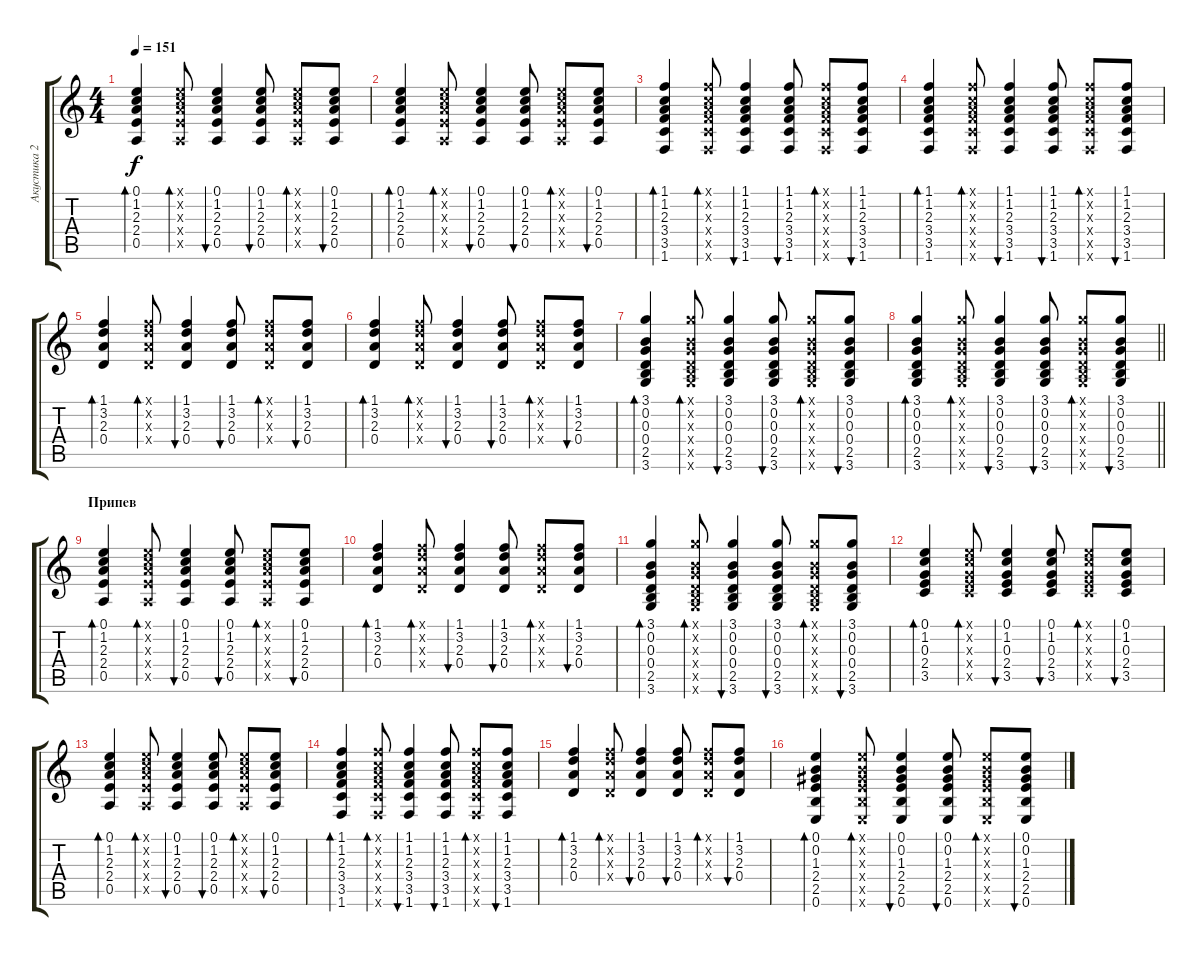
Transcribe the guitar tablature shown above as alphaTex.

\track ("Акустика 2" "Акустика 2") {instrument acousticguitarsteel}
\staff {score tabs}
\tuning (E4 B3 G3 D3 A2 E2) {hide}
\ts (4 4)
\tempo 151
\clef g2
\ks c
(0.1 1.2 2.3 2.4 0.5).4{bd 60 dy f} (0.1{x} 1.2{x} 2.3{x} 2.4{x} 0.5{x}).8{bd 60} (0.1 1.2 2.3 2.4 0.5).4{bu 60} (0.1 1.2 2.3 2.4 0.5).8{bu 60} (0.1{x} 1.2{x} 2.3{x} 2.4{x} 0.5{x}).8{bd 60} (0.1 1.2 2.3 2.4 0.5).8{bu 60} |
(0.1 1.2 2.3 2.4 0.5).4{bd 60} (0.1{x} 1.2{x} 2.3{x} 2.4{x} 0.5{x}).8{bd 60} (0.1 1.2 2.3 2.4 0.5).4{bu 60} (0.1 1.2 2.3 2.4 0.5).8{bu 60} (0.1{x} 1.2{x} 2.3{x} 2.4{x} 0.5{x}).8{bd 60} (0.1 1.2 2.3 2.4 0.5).8{bu 60} |
(1.1 1.2 2.3 3.4 3.5 1.6).4{bd 60} (1.1{x} 1.2{x} 2.3{x} 3.4{x} 3.5{x} 1.6{x}).8{bd 60} (1.1 1.2 2.3 3.4 3.5 1.6).4{bu 60} (1.1 1.2 2.3 3.4 3.5 1.6).8{bu 60} (1.1{x} 1.2{x} 2.3{x} 3.4{x} 3.5{x} 1.6{x}).8{bd 60} (1.1 1.2 2.3 3.4 3.5 1.6).8{bu 60} |
(1.1 1.2 2.3 3.4 3.5 1.6).4{bd 60} (1.1{x} 1.2{x} 2.3{x} 3.4{x} 3.5{x} 1.6{x}).8{bd 60} (1.1 1.2 2.3 3.4 3.5 1.6).4{bu 60} (1.1 1.2 2.3 3.4 3.5 1.6).8{bu 60} (1.1{x} 1.2{x} 2.3{x} 3.4{x} 3.5{x} 1.6{x}).8{bd 60} (1.1 1.2 2.3 3.4 3.5 1.6).8{bu 60} |
(1.1 3.2 2.3 0.4).4{bd 60} (1.1{x} 3.2{x} 2.3{x} 0.4{x}).8{bd 60} (1.1 3.2 2.3 0.4).4{bu 60} (1.1 3.2 2.3 0.4).8{bu 60} (1.1{x} 3.2{x} 2.3{x} 0.4{x}).8{bd 60} (1.1 3.2 2.3 0.4).8{bu 60} |
(1.1 3.2 2.3 0.4).4{bd 60} (1.1{x} 3.2{x} 2.3{x} 0.4{x}).8{bd 60} (1.1 3.2 2.3 0.4).4{bu 60} (1.1 3.2 2.3 0.4).8{bu 60} (1.1{x} 3.2{x} 2.3{x} 0.4{x}).8{bd 60} (1.1 3.2 2.3 0.4).8{bu 60} |
(3.1 0.2 0.3 0.4 2.5 3.6).4{bd 60} (3.1{x} 0.2{x} 0.3{x} 0.4{x} 2.5{x} 3.6{x}).8{bd 60} (3.1 0.2 0.3 0.4 2.5 3.6).4{bu 60} (3.1 0.2 0.3 0.4 2.5 3.6).8{bu 60} (3.1{x} 0.2{x} 0.3{x} 0.4{x} 2.5{x} 3.6{x}).8{bd 60} (3.1 0.2 0.3 0.4 2.5 3.6).8{bu 60} |
\barLineRight lightlight
(3.1 0.2 0.3 0.4 2.5 3.6).4{bd 60} (3.1{x} 0.2{x} 0.3{x} 0.4{x} 2.5{x} 3.6{x}).8{bd 60} (3.1 0.2 0.3 0.4 2.5 3.6).4{bu 60} (3.1 0.2 0.3 0.4 2.5 3.6).8{bu 60} (3.1{x} 0.2{x} 0.3{x} 0.4{x} 2.5{x} 3.6{x}).8{bd 60} (3.1 0.2 0.3 0.4 2.5 3.6).8{bu 60} |
\section ("" "Припев")
(0.1 1.2 2.3 2.4 0.5).4{bd 60} (0.1{x} 1.2{x} 2.3{x} 2.4{x} 0.5{x}).8{bd 60} (0.1 1.2 2.3 2.4 0.5).4{bu 60} (0.1 1.2 2.3 2.4 0.5).8{bu 60} (0.1{x} 1.2{x} 2.3{x} 2.4{x} 0.5{x}).8{bd 60} (0.1 1.2 2.3 2.4 0.5).8{bu 60} |
(1.1 3.2 2.3 0.4).4{bd 60} (1.1{x} 3.2{x} 2.3{x} 0.4{x}).8{bd 60} (1.1 3.2 2.3 0.4).4{bu 60} (1.1 3.2 2.3 0.4).8{bu 60} (1.1{x} 3.2{x} 2.3{x} 0.4{x}).8{bd 60} (1.1 3.2 2.3 0.4).8{bu 60} |
(3.1 0.2 0.3 0.4 2.5 3.6).4{bd 60} (3.1{x} 0.2{x} 0.3{x} 0.4{x} 2.5{x} 3.6{x}).8{bd 60} (3.1 0.2 0.3 0.4 2.5 3.6).4{bu 60} (3.1 0.2 0.3 0.4 2.5 3.6).8{bu 60} (3.1{x} 0.2{x} 0.3{x} 0.4{x} 2.5{x} 3.6{x}).8{bd 60} (3.1 0.2 0.3 0.4 2.5 3.6).8{bu 60} |
(0.1 1.2 0.3 2.4 3.5).4{bd 60} (0.1{x} 1.2{x} 0.3{x} 2.4{x} 3.5{x}).8{bd 60} (0.1 1.2 0.3 2.4 3.5).4{bu 60} (0.1 1.2 0.3 2.4 3.5).8{bu 60} (0.1{x} 1.2{x} 0.3{x} 2.4{x} 3.5{x}).8{bd 60} (0.1 1.2 0.3 2.4 3.5).8{bu 60} |
(0.1 1.2 2.3 2.4 0.5).4{bd 60} (0.1{x} 1.2{x} 2.3{x} 2.4{x} 0.5{x}).8{bd 60} (0.1 1.2 2.3 2.4 0.5).4{bu 60} (0.1 1.2 2.3 2.4 0.5).8{bu 60} (0.1{x} 1.2{x} 2.3{x} 2.4{x} 0.5{x}).8{bd 60} (0.1 1.2 2.3 2.4 0.5).8{bu 60} |
(1.1 1.2 2.3 3.4 3.5 1.6).4{bd 60} (1.1{x} 1.2{x} 2.3{x} 3.4{x} 3.5{x} 1.6{x}).8{bd 60} (1.1 1.2 2.3 3.4 3.5 1.6).4{bu 60} (1.1 1.2 2.3 3.4 3.5 1.6).8{bu 60} (1.1{x} 1.2{x} 2.3{x} 3.4{x} 3.5{x} 1.6{x}).8{bd 60} (1.1 1.2 2.3 3.4 3.5 1.6).8{bu 60} |
(1.1 3.2 2.3 0.4).4{bd 60} (1.1{x} 3.2{x} 2.3{x} 0.4{x}).8{bd 60} (1.1 3.2 2.3 0.4).4{bu 60} (1.1 3.2 2.3 0.4).8{bu 60} (1.1{x} 3.2{x} 2.3{x} 0.4{x}).8{bd 60} (1.1 3.2 2.3 0.4).8{bu 60} |
(0.1 0.2 1.3 2.4 2.5 0.6).4{bd 60} (0.1{x} 0.2{x} 1.3{x} 2.4{x} 2.5{x} 0.6{x}).8{bd 60} (0.1 0.2 1.3 2.4 2.5 0.6).4{bu 60} (0.1 0.2 1.3 2.4 2.5 0.6).8{bu 60} (0.1{x} 0.2{x} 1.3{x} 2.4{x} 2.5{x} 0.6{x}).8{bd 60} (0.1 0.2 1.3 2.4 2.5 0.6).8{bu 60}
